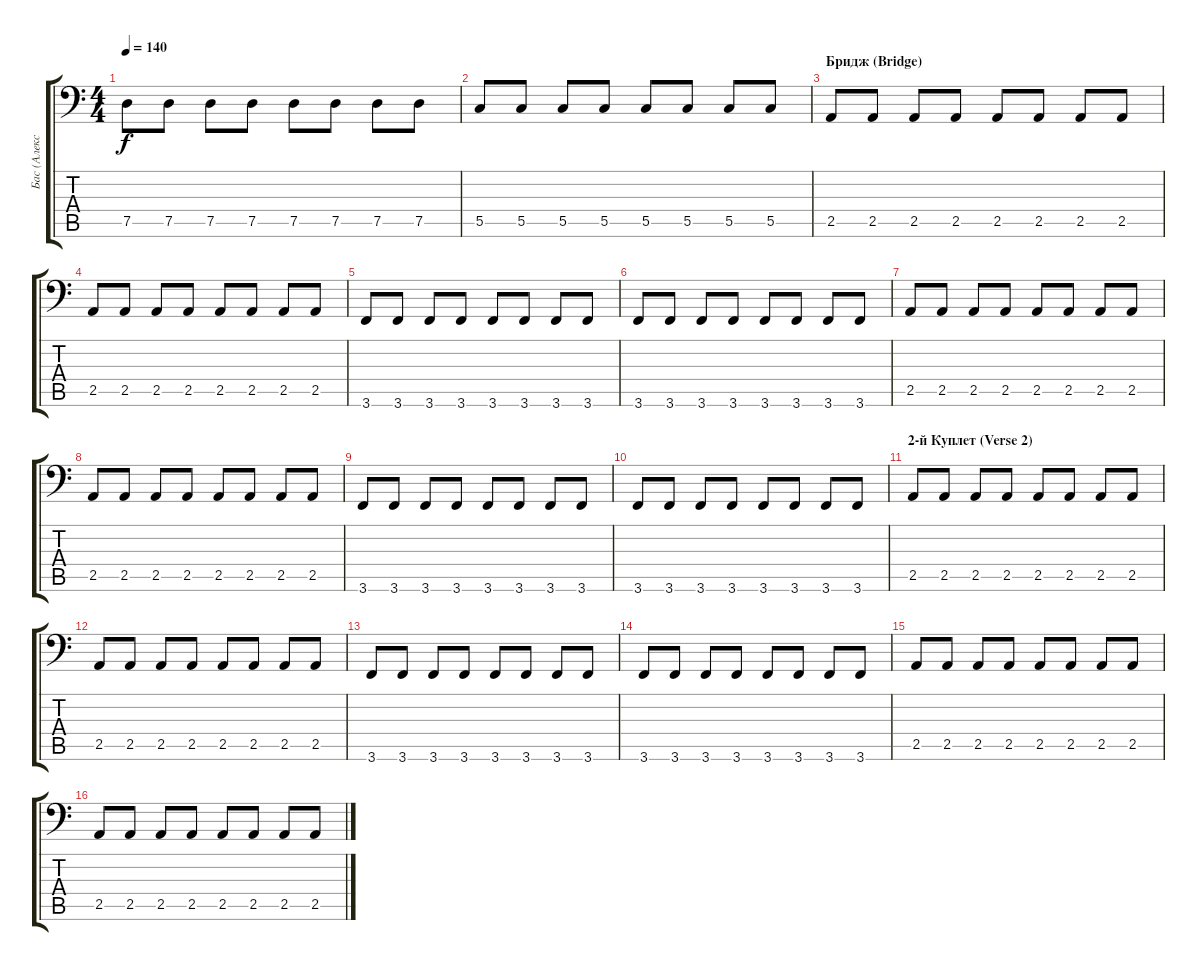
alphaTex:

\track ("Бас (Александр Тимонин)" "Бас (Алекс") {instrument electricbasspick}
\staff {score tabs}
\tuning (D3 A2 F2 C2 G1 D1) {hide}
\ts (4 4)
\tempo 140
\clef f4
\ks c
7.5.8{dy f} 7.5.8 7.5.8 7.5.8 7.5.8 7.5.8 7.5.8 7.5.8 |
5.5.8 5.5.8 5.5.8 5.5.8 5.5.8 5.5.8 5.5.8 5.5.8 |
\section ("" "Бридж (Bridge)")
2.5.8 2.5.8 2.5.8 2.5.8 2.5.8 2.5.8 2.5.8 2.5.8 |
2.5.8 2.5.8 2.5.8 2.5.8 2.5.8 2.5.8 2.5.8 2.5.8 |
3.6.8 3.6.8 3.6.8 3.6.8 3.6.8 3.6.8 3.6.8 3.6.8 |
3.6.8 3.6.8 3.6.8 3.6.8 3.6.8 3.6.8 3.6.8 3.6.8 |
2.5.8 2.5.8 2.5.8 2.5.8 2.5.8 2.5.8 2.5.8 2.5.8 |
2.5.8 2.5.8 2.5.8 2.5.8 2.5.8 2.5.8 2.5.8 2.5.8 |
3.6.8 3.6.8 3.6.8 3.6.8 3.6.8 3.6.8 3.6.8 3.6.8 |
3.6.8 3.6.8 3.6.8 3.6.8 3.6.8 3.6.8 3.6.8 3.6.8 |
\section ("" "2-й Куплет (Verse 2)")
2.5.8 2.5.8 2.5.8 2.5.8 2.5.8 2.5.8 2.5.8 2.5.8 |
2.5.8 2.5.8 2.5.8 2.5.8 2.5.8 2.5.8 2.5.8 2.5.8 |
3.6.8 3.6.8 3.6.8 3.6.8 3.6.8 3.6.8 3.6.8 3.6.8 |
3.6.8 3.6.8 3.6.8 3.6.8 3.6.8 3.6.8 3.6.8 3.6.8 |
2.5.8 2.5.8 2.5.8 2.5.8 2.5.8 2.5.8 2.5.8 2.5.8 |
2.5.8 2.5.8 2.5.8 2.5.8 2.5.8 2.5.8 2.5.8 2.5.8
